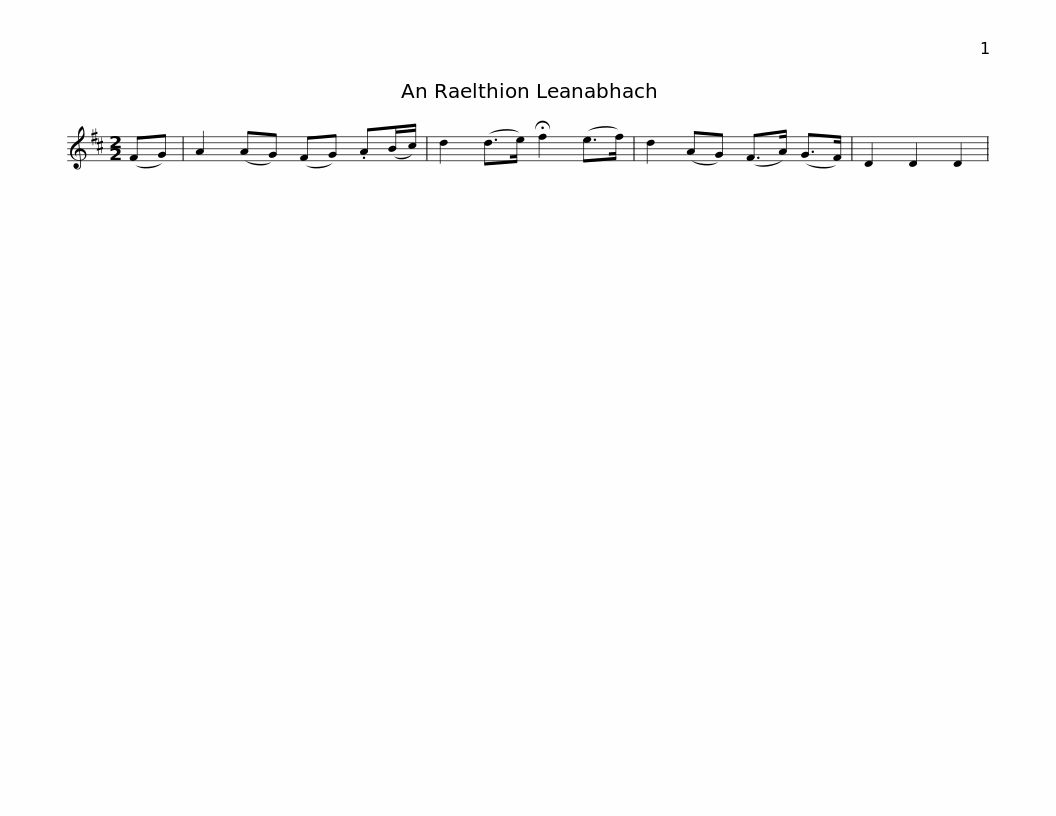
X:1
L:1/8
M:2/2
I:linebreak $
K:D
V:1 treble
V:1
 (FG) | A2 (AG) (FG) .A(B/c/) | d2 (d>e) !fermata!f2 (e>f) | d2 (AG) (F>A) (G>F) | D2 D2 D2 | %5
